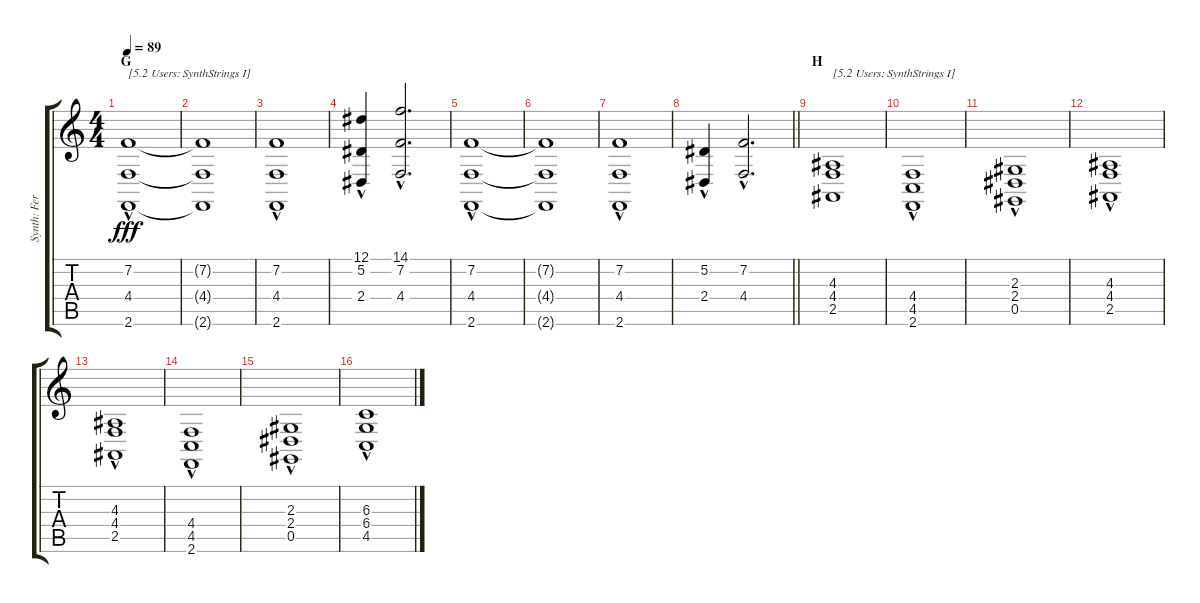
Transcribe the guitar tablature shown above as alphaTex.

\track ("Synth: Ferdy" "Synth: Fer") {instrument choiraahs}
\staff {score tabs}
\tuning (Eb4 Bb3 Gb3 Db3 Ab2 Eb2) {hide}
\ts (4 4)
\section ("" "G")
\tempo 89
\clef g2
\ks c
(7.2{hac} 4.4{hac} 2.6{hac}).1{txt "[5.2 Users: SynthStrings I]" dy fff} |
(7.2{t} 4.4{t} 2.6{t}).1 |
(7.2{hac} 4.4{hac} 2.6{hac}).1 |
(12.1 5.2{hac} 2.4{hac}).4 (14.1 7.2{hac} 4.4{hac}).2{d} |
(7.2{hac} 4.4{hac} 2.6{hac}).1 |
(7.2{t} 4.4{t} 2.6{t}).1 |
(7.2{hac} 4.4{hac} 2.6{hac}).1 |
\barLineRight lightlight
(5.2{hac} 2.4{hac}).4 (7.2{hac} 4.4{hac}).2{d} |
\section ("" "H")
(4.3 4.4 2.5).1{txt "[5.2 Users: SynthStrings I]" volume 10 instrument synthstrings1} |
(4.4{hac} 4.5{hac} 2.6{hac}).1 |
(2.3{hac} 2.4{hac} 0.5{hac}).1 |
(4.3{hac} 4.4{hac} 2.5{hac}).1 |
(4.3{hac} 4.4{hac} 2.5{hac}).1 |
(4.4{hac} 4.5{hac} 2.6{hac}).1 |
(2.3{hac} 2.4{hac} 0.5{hac}).1 |
(6.3{hac} 6.4{hac} 4.5{hac}).1
